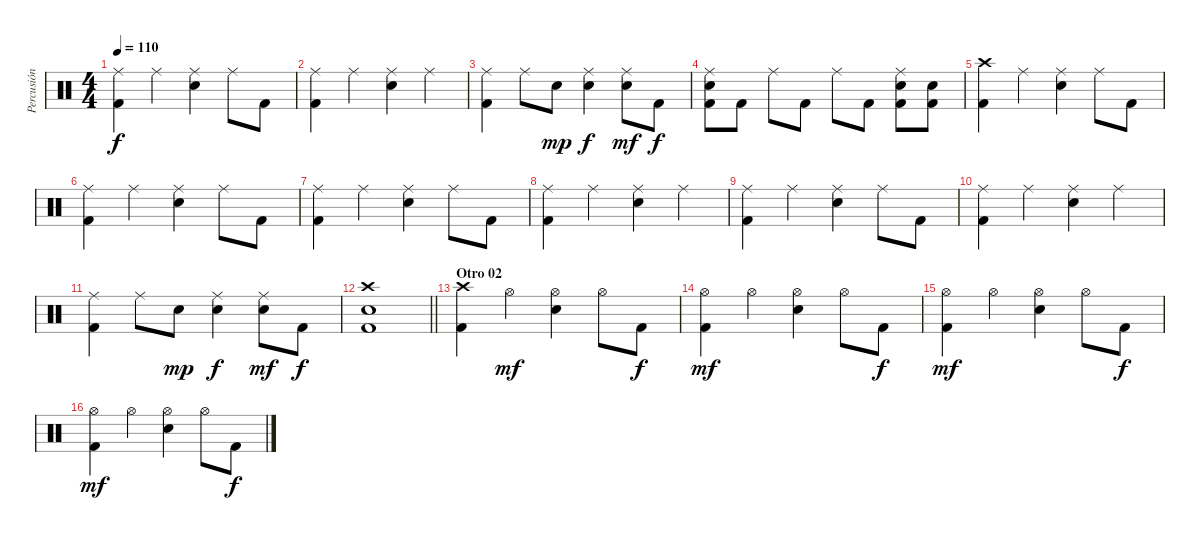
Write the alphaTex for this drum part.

\track ("Percusión" "Percusión") {instrument percussion}
\staff {score}
\articulation defaults
\ts (4 4)
\tempo 110
\clef neutral
\ks c
("Ride (middle)" "Kick (hit) 2").4{dy f} "Ride (middle)".4 ("Ride (middle)" "Electric Snare (hit)").4 "Ride (middle)".8 "Kick (hit) 2".8 |
("Ride (middle)" "Kick (hit) 2").4 "Ride (middle)".4 ("Ride (middle)" "Electric Snare (hit)").4 "Ride (middle)".4 |
("Ride (middle)" "Kick (hit) 2").4 "Ride (middle)".8 "Electric Snare (hit)".8{dy mp} ("Ride (middle)" "Electric Snare (hit)").4{dy f} ("Ride (middle)" "Electric Snare (hit)").8{dy mf} "Kick (hit) 2".8{dy f} |
("Ride (middle)" "Electric Snare (hit)" "Kick (hit) 2").8 "Kick (hit) 2".8 "Ride (middle)".8 "Kick (hit) 2".8 "Ride (middle)".8 "Kick (hit) 2".8 ("Ride (middle)" "Electric Snare (hit)" "Kick (hit) 2").8 ("Electric Snare (hit)" "Kick (hit) 2").8 |
("Crash high (hit)" "Kick (hit) 2").4 "Ride (middle)".4 ("Ride (middle)" "Electric Snare (hit)").4 "Ride (middle)".8 "Kick (hit) 2".8 |
("Ride (middle)" "Kick (hit) 2").4 "Ride (middle)".4 ("Ride (middle)" "Electric Snare (hit)").4 "Ride (middle)".8 "Kick (hit) 2".8 |
("Ride (middle)" "Kick (hit) 2").4 "Ride (middle)".4 ("Ride (middle)" "Electric Snare (hit)").4 "Ride (middle)".8 "Kick (hit) 2".8 |
("Ride (middle)" "Kick (hit) 2").4 "Ride (middle)".4 ("Ride (middle)" "Electric Snare (hit)").4 "Ride (middle)".4 |
("Ride (middle)" "Kick (hit) 2").4 "Ride (middle)".4 ("Ride (middle)" "Electric Snare (hit)").4 "Ride (middle)".8 "Kick (hit) 2".8 |
("Ride (middle)" "Kick (hit) 2").4 "Ride (middle)".4 ("Ride (middle)" "Electric Snare (hit)").4 "Ride (middle)".4 |
("Ride (middle)" "Kick (hit) 2").4 "Ride (middle)".8 "Electric Snare (hit)".8{dy mp} ("Ride (middle)" "Electric Snare (hit)").4{dy f} ("Ride (middle)" "Electric Snare (hit)").8{dy mf} "Kick (hit) 2".8{dy f} |
\barLineRight lightlight
("Crash high (hit)" "Electric Snare (hit)" "Kick (hit) 2").1 |
\section ("" "Otro 02")
("Crash high (hit)" "Kick (hit) 2").4 "Hi-Hat (open)".4{dy mf} ("Hi-Hat (open)" "Electric Snare (hit)").4 "Hi-Hat (open)".8 "Kick (hit) 2".8{dy f} |
("Hi-Hat (open)" "Kick (hit) 2").4{dy mf} "Hi-Hat (open)".4 ("Hi-Hat (open)" "Electric Snare (hit)").4 "Hi-Hat (open)".8 "Kick (hit) 2".8{dy f} |
("Hi-Hat (open)" "Kick (hit) 2").4{dy mf} "Hi-Hat (open)".4 ("Hi-Hat (open)" "Electric Snare (hit)").4 "Hi-Hat (open)".8 "Kick (hit) 2".8{dy f} |
("Hi-Hat (open)" "Kick (hit) 2").4{dy mf} "Hi-Hat (open)".4 ("Hi-Hat (open)" "Electric Snare (hit)").4 "Hi-Hat (open)".8 "Kick (hit) 2".8{dy f}
